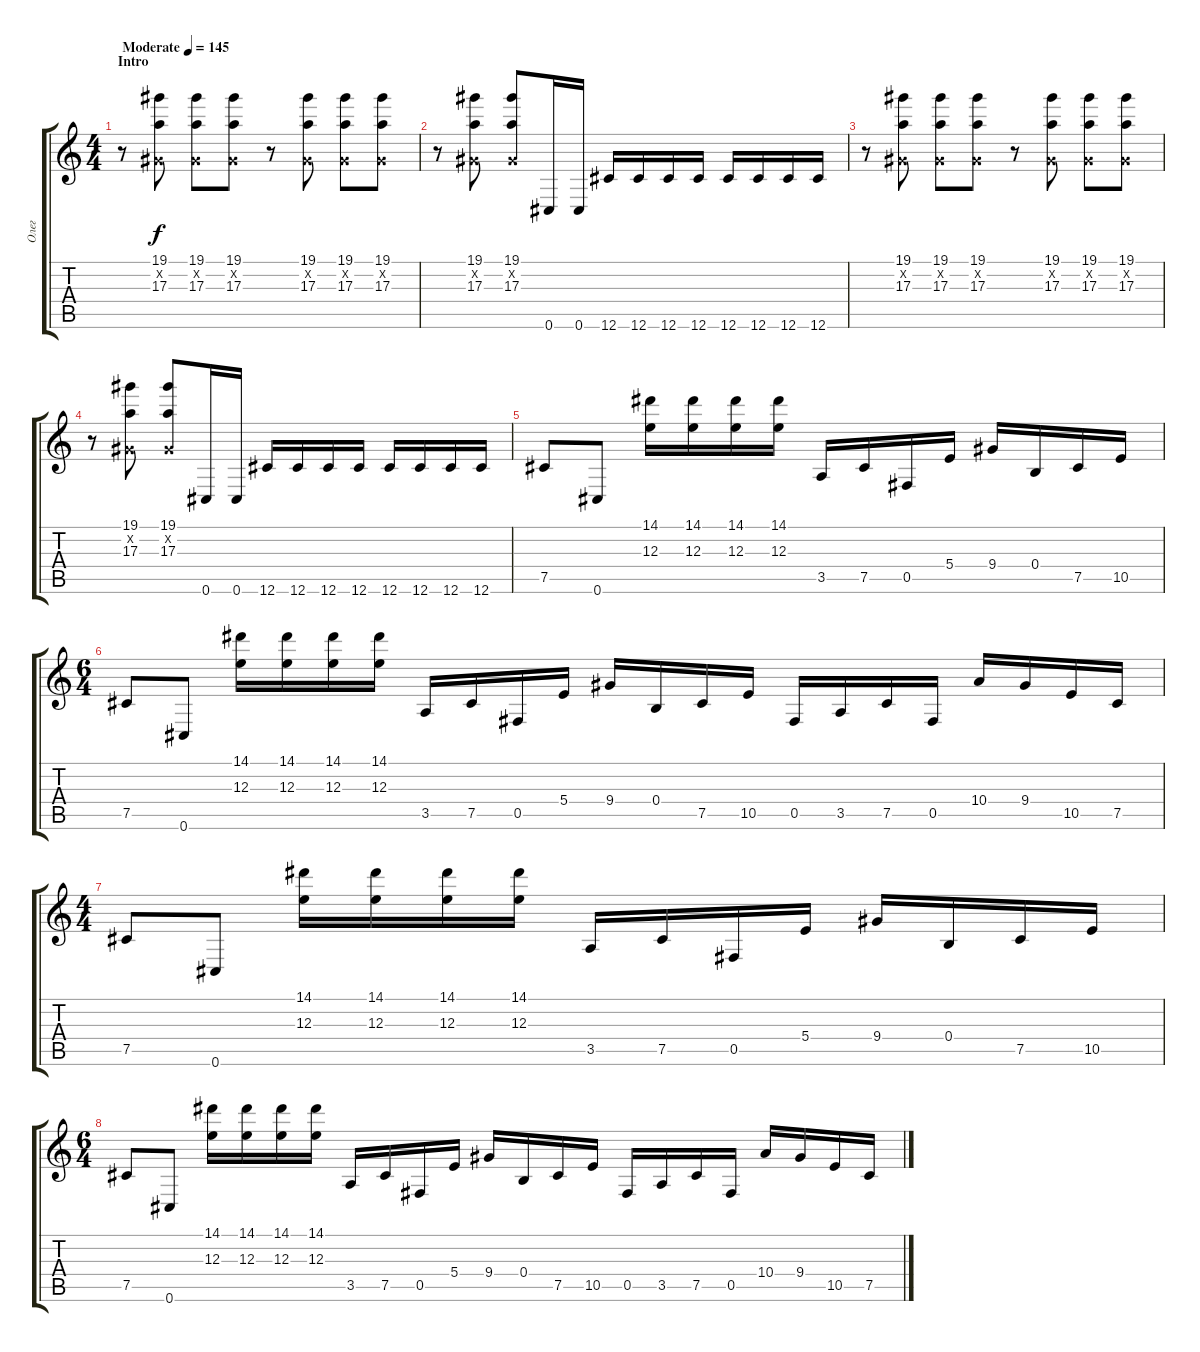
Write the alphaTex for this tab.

\track ("Олег" "Олег") {instrument distortionguitar}
\staff {score tabs}
\tuning (Db4 Ab3 E3 B2 Gb2 Db2) {hide}
\ts (4 4)
\section ("" "Intro")
\tempo (145 "Moderate")
\clef g2
\ks c
r.8{dy f instrument distortionguitar} (19.1 0.2{x} 17.3).8 (19.1 0.2{x} 17.3).8 (19.1 0.2{x} 17.3).8 r.8 (19.1 0.2{x} 17.3).8 (19.1 0.2{x} 17.3).8 (19.1 0.2{x} 17.3).8 |
r.8 (19.1 0.2{x} 17.3).8 (19.1 0.2{x} 17.3).8 0.6.16 0.6.16 12.6.16 12.6.16 12.6.16 12.6.16 12.6.16 12.6.16 12.6.16 12.6.16 |
r.8 (19.1 0.2{x} 17.3).8 (19.1 0.2{x} 17.3).8 (19.1 0.2{x} 17.3).8 r.8 (19.1 0.2{x} 17.3).8 (19.1 0.2{x} 17.3).8 (19.1 0.2{x} 17.3).8 |
r.8 (19.1 0.2{x} 17.3).8 (19.1 0.2{x} 17.3).8 0.6.16 0.6.16 12.6.16 12.6.16 12.6.16 12.6.16 12.6.16 12.6.16 12.6.16 12.6.16 |
7.5.8 0.6.8 (14.1 12.3).16 (14.1 12.3).16 (14.1 12.3).16 (14.1 12.3).16 3.5.16 7.5.16 0.5.16 5.4.16 9.4.16 0.4.16 7.5.16 10.5.16 |
\ts (6 4)
7.5.8 0.6.8 (14.1 12.3).16 (14.1 12.3).16 (14.1 12.3).16 (14.1 12.3).16 3.5.16 7.5.16 0.5.16 5.4.16 9.4.16 0.4.16 7.5.16 10.5.16 0.5.16 3.5.16 7.5.16 0.5.16 10.4.16 9.4.16 10.5.16 7.5.16 |
\ts (4 4)
7.5.8 0.6.8 (14.1 12.3).16 (14.1 12.3).16 (14.1 12.3).16 (14.1 12.3).16 3.5.16 7.5.16 0.5.16 5.4.16 9.4.16 0.4.16 7.5.16 10.5.16 |
\ts (6 4)
7.5.8 0.6.8 (14.1 12.3).16 (14.1 12.3).16 (14.1 12.3).16 (14.1 12.3).16 3.5.16 7.5.16 0.5.16 5.4.16 9.4.16 0.4.16 7.5.16 10.5.16 0.5.16 3.5.16 7.5.16 0.5.16 10.4.16 9.4.16 10.5.16 7.5.16
